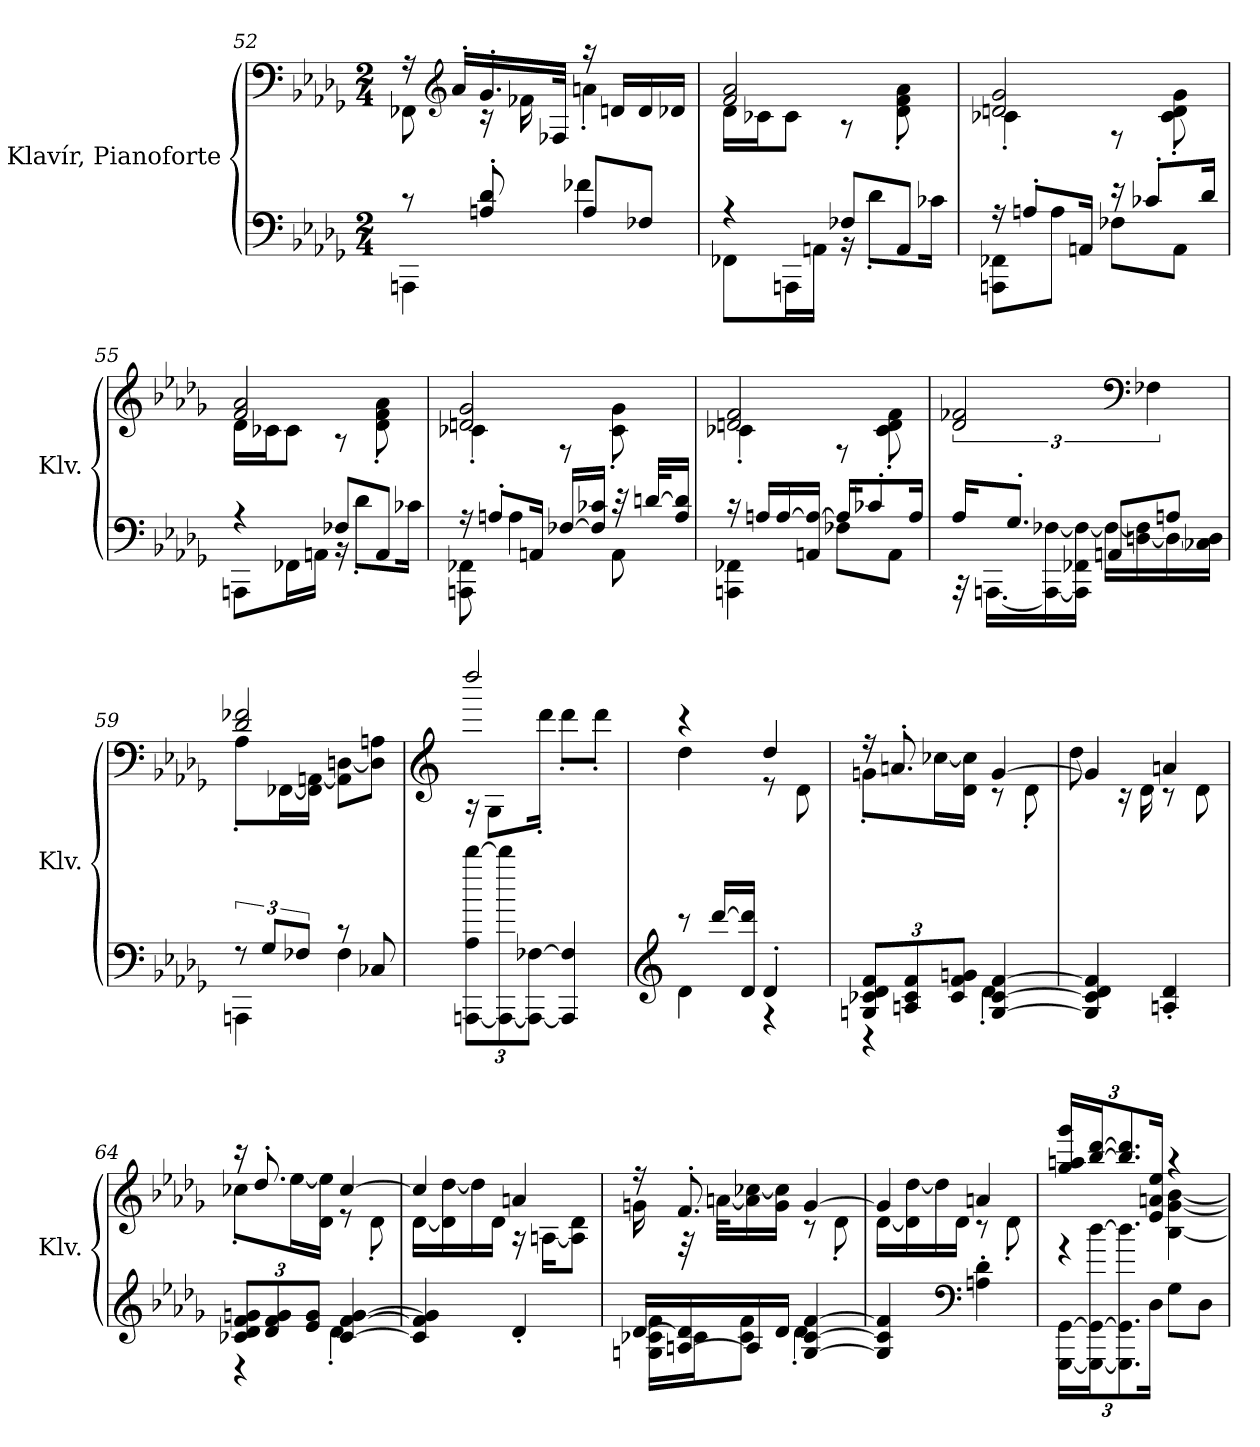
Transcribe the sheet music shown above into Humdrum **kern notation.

**kern	**kern
*part1	*part1
*staff2	*staff1
*I"Klavír, Pianoforte	*
*I'Klv.	*
!!LO:LB:g=z
*clefF4	*clefF4
*k[b-e-a-d-g-]	*k[b-e-a-d-g-]
*M2/4	*M2/4
=52	=52
*^	*^
8r	4AAAn\	16r	8FF-X\
*	*	*clefG2	*
.	.	16a-'/LL	.
8An/' 8d-/'	.	16.g-'/	16r
.	.	.	16f-X\
.	.	32F-X/JJk	.
8A/L	4f-X\	16r	4an'\
.	.	16dn/LL	.
8F-X/J	.	16d/	.
.	.	16d-X/JJ	.
=53	=53	=53	=53
4r	8FF-X\L	2f/ 2a-/	16d-\LL
.	.	.	16c-X\J
.	16AAAn\L	.	8c-\J
.	16AAn\JJ	.	.
8F-X/L	16r	.	8r
.	8d-'\L	.	.
8AA/J	.	.	8d-\' 8f\' 8a-\'
.	16c-X\Jk	.	.
=54	=54	=54	=54
16r	8AAAn\ 8FF-X\L	2dn/ 2g-/	4c-X'\
8An'/L	.	.	.
.	8A\J	.	.
16AAn/Jk	.	.	.
16r	8F-X\L	.	8r
8c-X'/L	.	.	.
.	8AA\J	.	8c-\' 8d\' 8g-\'
16d-/Jk	.	.	.
!!LO:LB:g=z	!!
=55	=55	=55	=55
4r	8AAAn\L	2f/ 2a-/	16d-\LL
.	.	.	16c-X\J
.	16FF-X\L	.	8c-\J
.	16AAn\JJ	.	.
8F-X/L	16r	.	8r
.	8d-'\L	.	.
8AA/J	.	.	8d-\' 8f\' 8a-\'
.	16c-X\Jk	.	.
=56	=56	=56	=56
16r	8AAAn\ 8FF-X\	2dn/ 2g-/	4c-X'\
8An'/L	.	.	.
.	4A\	.	.
16AAn/Jk	.	.	.
[16F-X/LL	.	.	8r
16F-/] 16c-X/JJ	.	.	.
32r	8AA\	.	8c-\' 8g-\'
[32dn/KLL	.	.	.
16A/ 16d/]JJ	.	.	.
=57	=57	=57	=57
16r	4AAAn\ 4FF-X\	2dn/ 2f/	4c-X'\
16An/LL	.	.	.
[16A/	.	.	.
16AAn/ 16A/_JJ	.	.	.
16A/KL]	8F-X\L	.	8r
8c-X'/	.	.	.
.	8AA\J	.	8c-\' 8d\' 8f\'
16A/Jk	.	.	.
*	*	*v	*v
!!LO:LB:g=z
=58	=58	=58
16A-/KL	32r	3d-/ 3f-X/
.	[16.AAAn\LL	.
8.G-'/J	.	.
.	16AAA\_ [16F-X\	.
.	16AAA\] 16FF-X\ 16F-\_JJ	.
8AAn/L	16F-\LL_	.
.	[16Dn\ 16F-\]	.
*	*	*clefF4
.	.	6F-X\
8An/J	16D\_	.
.	16C-X\ 16D\]JJ	.
=59	=59	=59
*	*	*^
12r	4AAAn\	2d-/ 2f-X/	8A-'\L
12G-/L	.	.	.
.	.	.	[16FF-X\L
12F-X/J	.	.	.
.	.	.	16FF-\] [16AAn\JJ
8r	4F-\	.	8AA\] [8Dn\L
8C-X/	.	.	8D\] 8An\J
*v	*v	*	*
=60	=60	=60
*	*clefG2	*
*Xbrackettup	*	*
[12AAAn\ 12A-\ [12ddd-\L	2dddd-/	16r
.	.	8G-\L
12AAA\_ 12ddd-\]	.	.
12AAA\_ [12F-X\J	.	.
.	.	16ddd-'\Jk
4AAA/] 4F-/]	.	8ddd-'\L
.	.	8ddd-'\J
!!LO:LB:g=z	!!
=61	=61	=61
*clefG2	*	*
*^	*	*
8r	4d-\	4r	4dd-\
[16ddd-/LL	.	.	.
16d-/ 16ddd-/]JJ	.	.	.
4d-'/	4r	4dd-/	8r
.	.	.	8d-\
=62	=62	=62	=62
12Gn/ 12c-X/ 12d-/ 12f/L	4r	16r	8gn'\L
.	.	8.an'/	.
12An/ 12c-/ 12f/	.	.	.
.	.	.	[16cc-X\L
12c-/ 12f/ 12gn/J	.	.	.
.	.	.	16d-\ 16cc-\]JJ
[4G/ [4c-/ [4f/	4d-'\	[4g/	8r
.	.	.	8d-'\
*v	*v	*	*
=63	=63	=63
4G/] 4c-/] 4d-/ 4f/]	4g/]	8dd-\
.	.	16r
.	.	16d-\
4An/' 4d-/'	4an/	8r
.	.	8d-\
=64	=64	=64
*^	*	*
12c-X/ 12d-/ 12f/ 12gn/L	4r	16r	8cc-X'\L
.	.	8.dd-'/	.
12d-/ 12f/ 12g/	.	.	.
.	.	.	[16ee-\L
12e-/ 12g/J	.	.	.
.	.	.	16d-\ 16ee-\]JJ
[4c-/ [4f/ [4g/	4d-'\	[4cc-/	8r
.	.	.	8d-'\
*v	*v	*	*
!!LO:LB:g=z	!!
=65	=65	=65
4c-/] 4f/] 4g/]	4cc-/]	[16d-\LL
.	.	16d-\] [16dd-\
.	.	16dd-\]
.	.	16d-\JJ
4d-'/	4an/	16r
.	.	[16An\KL
.	.	8A\] 8d-\J
=66	=66	=66
*^	*	*
[16d-/LL	16Gn\ 16c-X\ 16f\LL	16r	16gn\
[16An/ 16d-/]	16c-\J	8.f'/	32r
.	.	.	[32an\KLL
16A/]	8c-\ 8f\J	.	16a\] [16cc-X\
16d-/JJ	.	.	16g\ 16cc-\]JJ
[4G/ [4c-/ [4f/	4d-'\	[4g/	8r
.	.	.	8d-'\
*v	*v	*	*
=67	=67	=67
4G/] 4c-/] 4f/]	4g/]	[16d-\LL
.	.	16d-\] [16dd-\
.	.	16dd-\]
.	.	16d-\JJ
*clefF4	*	*
4An\' 4d-\'	4an/	8r
.	.	8d-'\
=68	=68	=68
*	*Xbrackettup	*
[24GGG-\ [24GG-\LL	24gg-/ 24aan/ 24ggg-/LL	4r
24GGG-\_ 24GG-\_ [24dd-\J	[24bb-/ [24ddd-/J	.
12.GGG-\] 12.GG-\] 12.dd-\]	12.bb-/] 12.ddd-/]	.
24D-\Jk	24e-/ 24an/ 24ee-/Jk	.
8G-\L	4r	[4B-\ [4g-\ [4b-\
8D-\J	.	.
*	*v	*v
=	=
*-	*-
